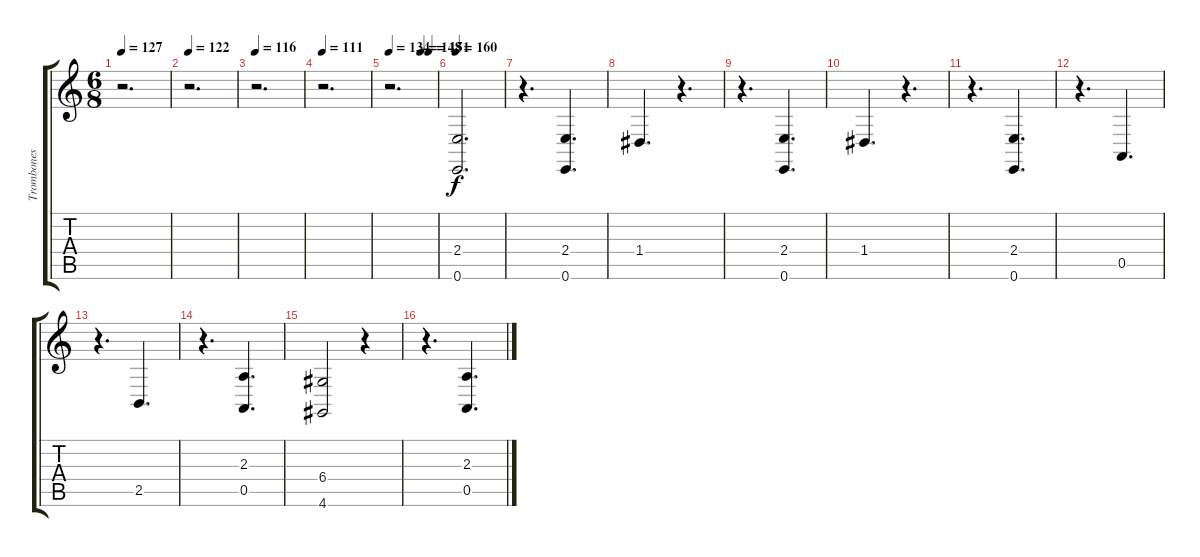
\track ("Trombones" "Trombones") {instrument pizzicatostrings}
\staff {score tabs}
\tuning (E4 B3 G3 D3 A2 E2) {hide}
\ts (6 8)
\tempo 127
\clef g2
\ks c
r.2{d dy f} |
\tempo 122
r.2{d} |
\tempo 116
r.2{d} |
\tempo 111
r.2{d} |
\tempo 134
\tempo (148 0.6666666666666666)
\tempo (151 0.8333333333333334)
r.2{d} |
\tempo 160
(2.4 0.6).2{d} |
r.4{d} (2.4 0.6).4{d} |
1.4.4{d} r.4{d} |
r.4{d} (2.4 0.6).4{d} |
1.4.4{d} r.4{d} |
r.4{d} (2.4 0.6).4{d} |
r.4{d} 0.5.4{d} |
r.4{d} 2.5.4{d} |
r.4{d} (2.3 0.5).4{d} |
(6.4 4.6).2 r.4 |
r.4{d} (2.3 0.5).4{d}
